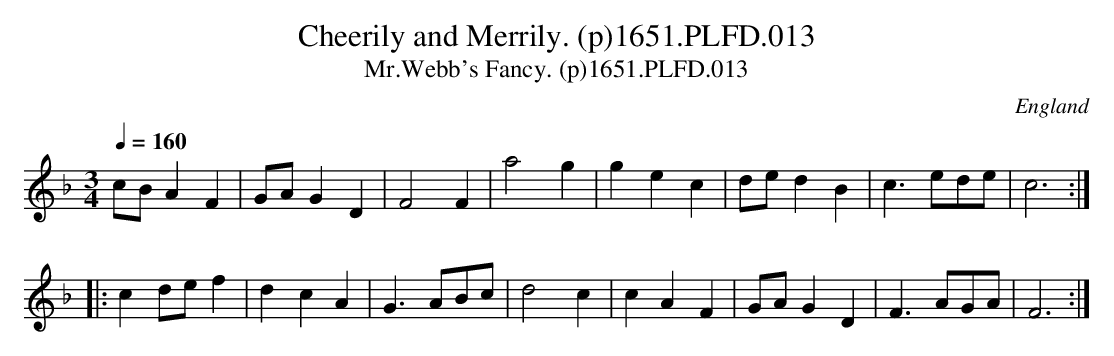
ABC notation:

X:1
T:Cheerily and Merrily. (p)1651.PLFD.013
T:Mr.Webb's Fancy. (p)1651.PLFD.013
M:3/4
L:1/4
Q:1/4=160
O:England
K:F
c/B/AF |G/A/GD| F2 F| a2 g|gec |d/e/dB |c>ed/e/ | c3:|
|:cd/e/f | dcA | G>AB/c/ | d2 c | cAF | G/A/GD | F>AG/A/ | F3:|
